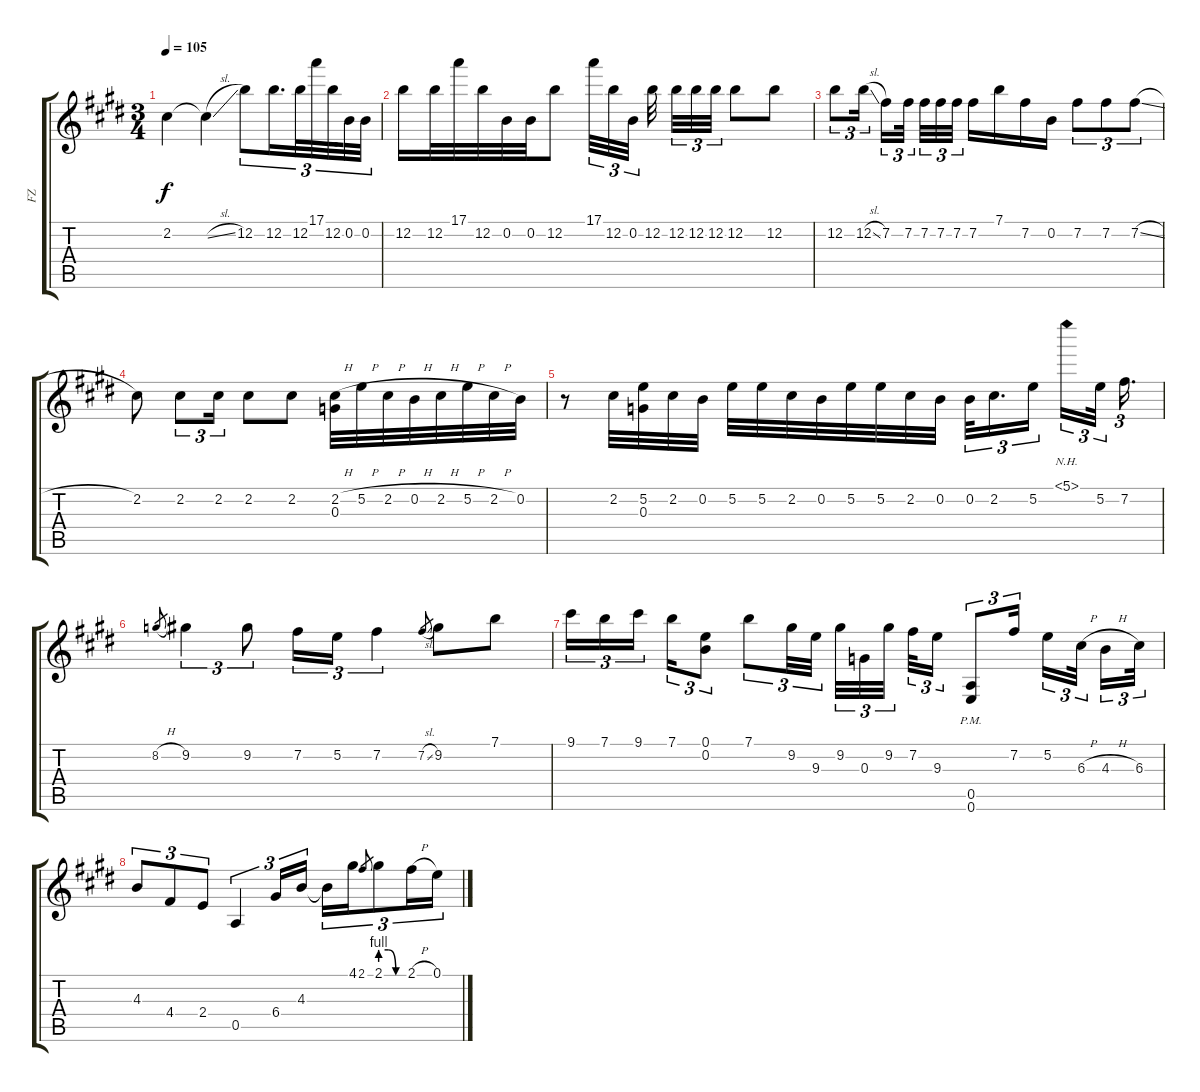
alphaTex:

\track ("FZ" "FZ") {instrument distortionguitar}
\staff {score tabs}
\tuning (E4 B3 G3 D3 A2 E2) {hide}
\ts (3 4)
\tempo 105
\clef g2
\ks e
2.2.4{dy f} 2.2{sl t}.4 12.2.8{tu (3 2)} 12.2.16{d tu (3 2)} 12.2.32{tu (3 2)} 17.1.32{tu (3 2)} 12.2.32{tu (3 2) beam splitsecondary} 0.2.32{tu (3 2)} 0.2.32{tu (3 2)} |
12.2.16 12.2.32 17.1.32 12.2.32 0.2.32 0.2.32 12.2.8 17.1.32{tu (3 2)} 12.2.32{tu (3 2)} 0.2.32{tu (3 2) beam splitsecondary} 12.2.32{beam splitsecondary} 12.2.32{tu (3 2)} 12.2.32{tu (3 2)} 12.2.32{tu (3 2)} 12.2.8 12.2.8 |
12.2.8{tu (3 2)} 12.2{sl}.16{tu (3 2) beam splitsecondary} 7.2.16{tu (3 2)} 7.2.32{tu (3 2) beam splitsecondary} 7.2.32{tu (3 2)} 7.2.32{tu (3 2)} 7.2.32{tu (3 2)} 7.2.16 7.1.16 7.2.16 0.2.16 7.2.8{tu (3 2)} 7.2.8{tu (3 2)} 7.2{sl}.8{tu (3 2)} |
2.2.8 2.2.8{tu (3 2)} 2.2.16{tu (3 2)} 2.2.8 2.2.8 (2.2{h} 0.3).32 5.2{h}.32 2.2{h}.32 0.2{h}.32 2.2{h}.32 5.2{h}.32 2.2{h}.32 0.2.32 |
r.8 2.2.32 (5.2 0.3).32 2.2.32 0.2.32 5.2.32 5.2.32 2.2.32 0.2.32 5.2.32 5.2.32 2.2.32 0.2.32 0.2.32{tu (3 2)} 2.2.16{d tu (3 2)} 5.2.16{tu (3 2)} 5.1{nh}.16{tu (3 2)} 5.2.32{tu (3 2)} 7.2.16{d tu (3 2)} |
8.2{h}.8{gr} 9.2.4{tu (3 2)} 9.2.8{tu (3 2)} 7.2.16{tu (3 2)} 5.2.16{tu (3 2)} 7.2.4{tu (3 2)} 7.2{sl}.8{gr} 9.2.8 7.1.8 |
9.1.16{tu (3 2)} 7.1.16{tu (3 2)} 9.1.16{tu (3 2) beam splitsecondary} 7.1.16{tu (3 2)} (0.1 0.2).8{tu (3 2)} 7.1.8{tu (3 2)} 9.2.32{tu (3 2)} 9.3.32{tu (3 2) beam splitsecondary} 9.2.32{tu (3 2)} 0.3.32{tu (3 2)} 9.2.32{tu (3 2) beam splitsecondary} 7.2.32{tu (3 2)} 9.3.16{tu (3 2)} (0.5{pm} 0.6{pm}).8{tu (3 2)} 7.2.16{tu (3 2) beam splitsecondary} 5.2.16{tu (3 2)} 6.3{h}.32{tu (3 2) beam splitsecondary} 4.3{h}.16{tu (3 2)} 6.3.32{tu (3 2)} |
4.3.8{tu (3 2)} 4.4.8{tu (3 2)} 2.4.8{tu (3 2)} 0.5.4{tu (3 2)} 6.4.16{tu (3 2)} 4.3.16{tu (3 2)} 4.3{t}.16{tu (3 2)} 4.1.16{tu (3 2)} 2.1.8{gr} 2.1{be (custom 0 4 20 4 40 0 60 0)}.8{tu (3 2)} 2.1{h}.16{tu (3 2)} 0.1.16{tu (3 2)}
